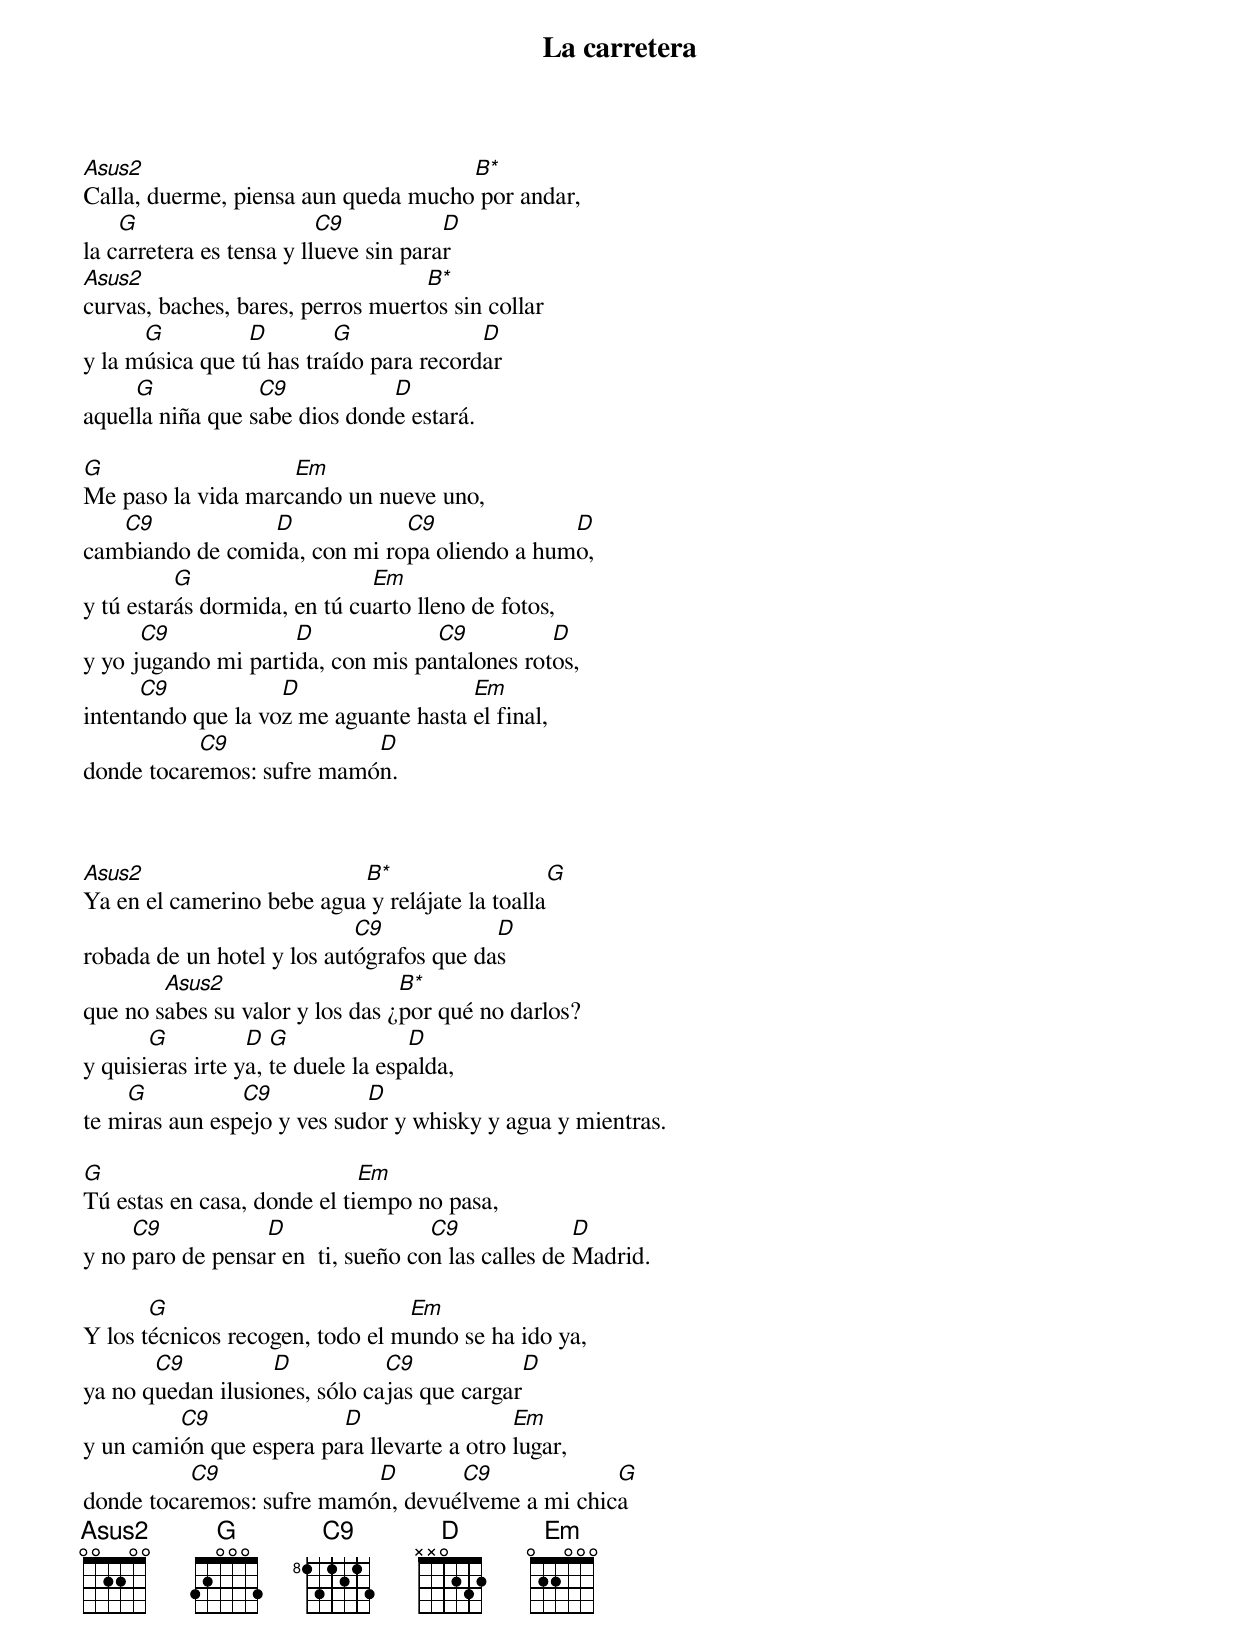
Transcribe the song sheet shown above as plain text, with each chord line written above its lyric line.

La carretera
Asus2                                B*
Calla, duerme, piensa aun queda mucho por andar,
    G                     C9           D
la carretera es tensa y llueve sin parar
Asus2                              B*
curvas, baches, bares, perros muertos sin collar
      G          D        G              D
y la música que tú has traído para recordar
     G            C9           D
aquella niña que sabe dios donde estará.

G                   Em
Me paso la vida marcando un nueve uno,
   C9            D            C9              D
cambiando de comida, con mi ropa oliendo a humo,
          G                   Em
y tú estarás dormida, en tú cuarto lleno de fotos,
      C9             D             C9          D
y yo jugando mi partida, con mis pantalones rotos,
      C9            D                  Em
intentando que la voz me aguante hasta el final,
           C9              D
donde tocaremos: sufre mamón.



Asus2                      B*                   G
Ya en el camerino bebe agua y relájate la toalla
                            C9            D
robada de un hotel y los autógrafos que das
        Asus2                    B*
que no sabes su valor y los das ¿por qué no darlos?
       G          D  G              D
y quisieras irte ya, te duele la espalda,
    G           C9           D
te miras aun espejo y ves sudor y whisky y agua y mientras.

G                            Em
Tú estas en casa, donde el tiempo no pasa,
     C9           D                 C9              D
y no paro de pensar en  ti, sueño con las calles de Madrid.

       G                         Em
Y los técnicos recogen, todo el mundo se ha ido ya,
       C9          D           C9            D
ya no quedan ilusiones, sólo cajas que cargar
         C9              D                  Em
y un camión que espera para llevarte a otro lugar,
          C9               D       C9             G
donde tocaremos: sufre mamón, devuélveme a mi chica
